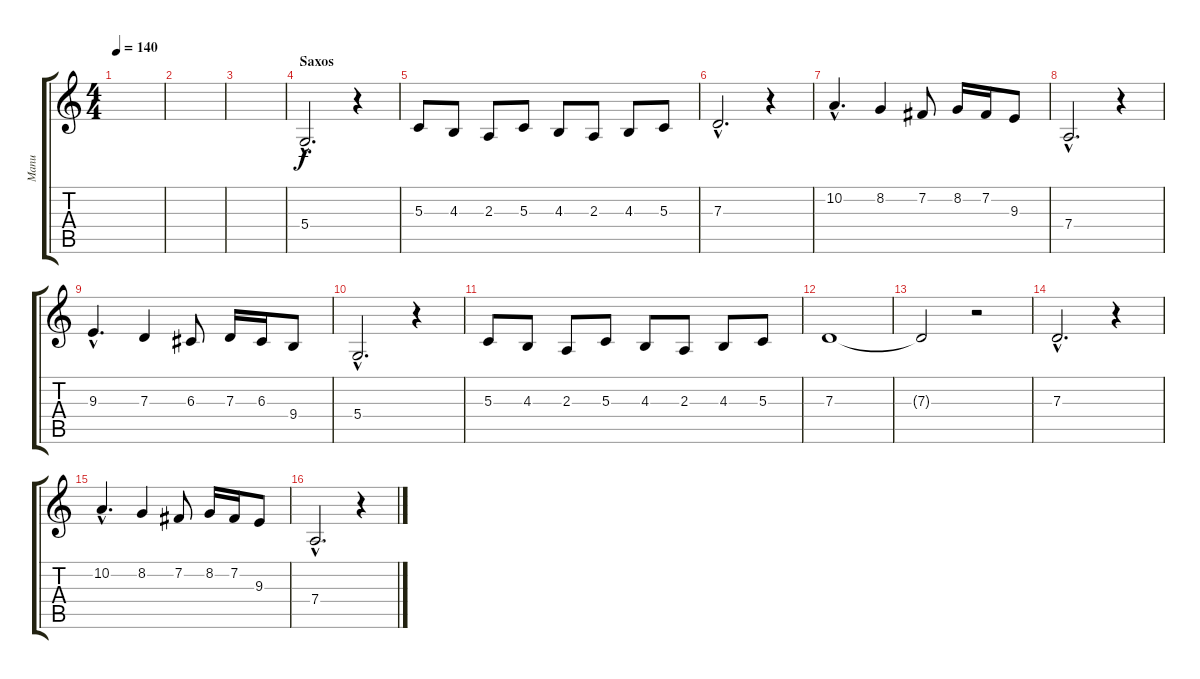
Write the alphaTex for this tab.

\track ("Manu" "Manu") {instrument altosax}
\staff {score tabs}
\tuning (E4 B3 G3 D3 A2 E2) {hide}
\ts (4 4)
\tempo 140
\clef g2
\ks c
|
|
|
\section ("" "Saxos")
5.4{hac}.2{d} r.4 |
5.3.8 4.3.8 2.3.8 5.3.8 4.3.8 2.3.8 4.3.8 5.3.8 |
7.3{hac}.2{d} r.4 |
10.2{hac}.4{d} 8.2.4 7.2.8 8.2.16 7.2.16 9.3.8 |
7.4{hac}.2{d} r.4 |
9.3{hac}.4{d} 7.3.4 6.3.8 7.3.16 6.3.16 9.4.8 |
5.4{hac}.2{d} r.4 |
5.3.8 4.3.8 2.3.8 5.3.8 4.3.8 2.3.8 4.3.8 5.3.8 |
7.3.1 |
7.3{t}.2 r.2 |
7.3{hac}.2{d} r.4 |
10.2{hac}.4{d} 8.2.4 7.2.8 8.2.16 7.2.16 9.3.8 |
7.4{hac}.2{d} r.4
